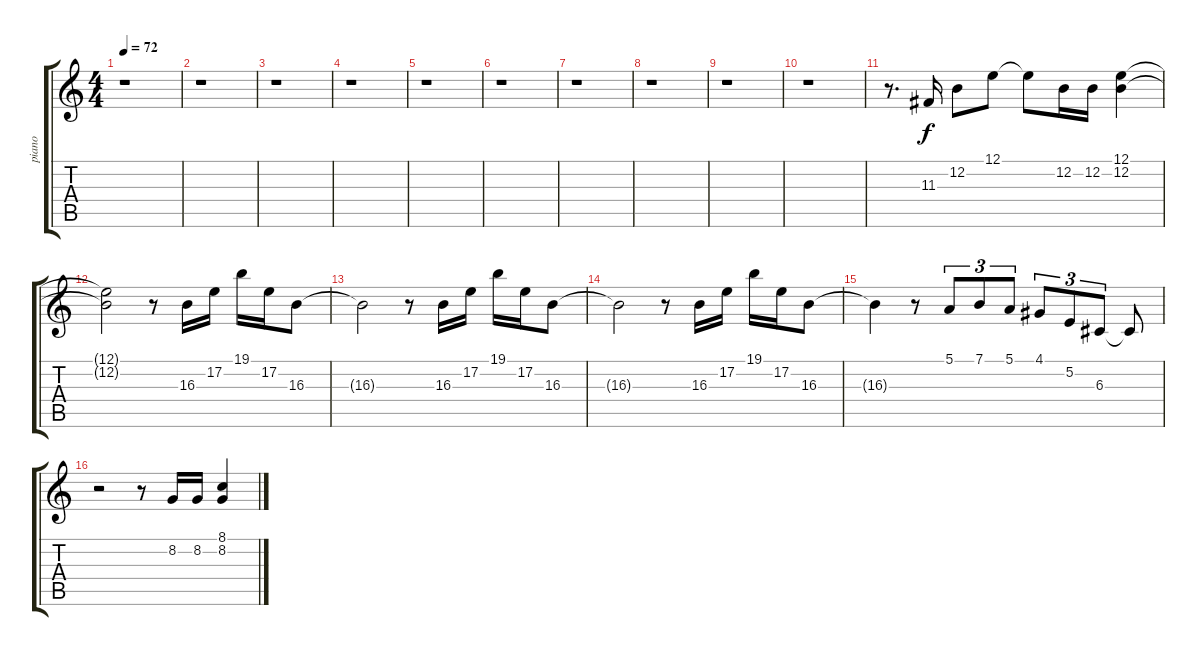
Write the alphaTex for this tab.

\track ("piano" "piano") {instrument acousticgrandpiano}
\staff {score tabs}
\tuning (E4 B3 G3 D3 A2 E2) {hide}
\ts (4 4)
\tempo 72
\clef g2
\ks c
r.1{dy f} |
r.1 |
r.1 |
r.1 |
r.1 |
r.1 |
r.1 |
r.1 |
r.1 |
r.1 |
r.8{d} 11.3.16 12.2.8 12.1.8 12.1{t}.8 12.2.16 12.2.16 (12.1 12.2).4 |
(12.1{t} 12.2{t}).2 r.8 16.3.16 17.2.16 19.1.16 17.2.16 16.3.8 |
16.3{t}.2 r.8 16.3.16 17.2.16 19.1.16 17.2.16 16.3.8 |
16.3{t}.2 r.8 16.3.16 17.2.16 19.1.16 17.2.16 16.3.8 |
16.3{t}.4 r.8 5.1.8{tu (3 2)} 7.1.8{tu (3 2)} 5.1.8{tu (3 2)} 4.1.8{tu (3 2)} 5.2.8{tu (3 2)} 6.3.8{tu (3 2)} 6.3{t}.8 |
r.2 r.8 8.2.16 8.2.16 (8.1 8.2).4
